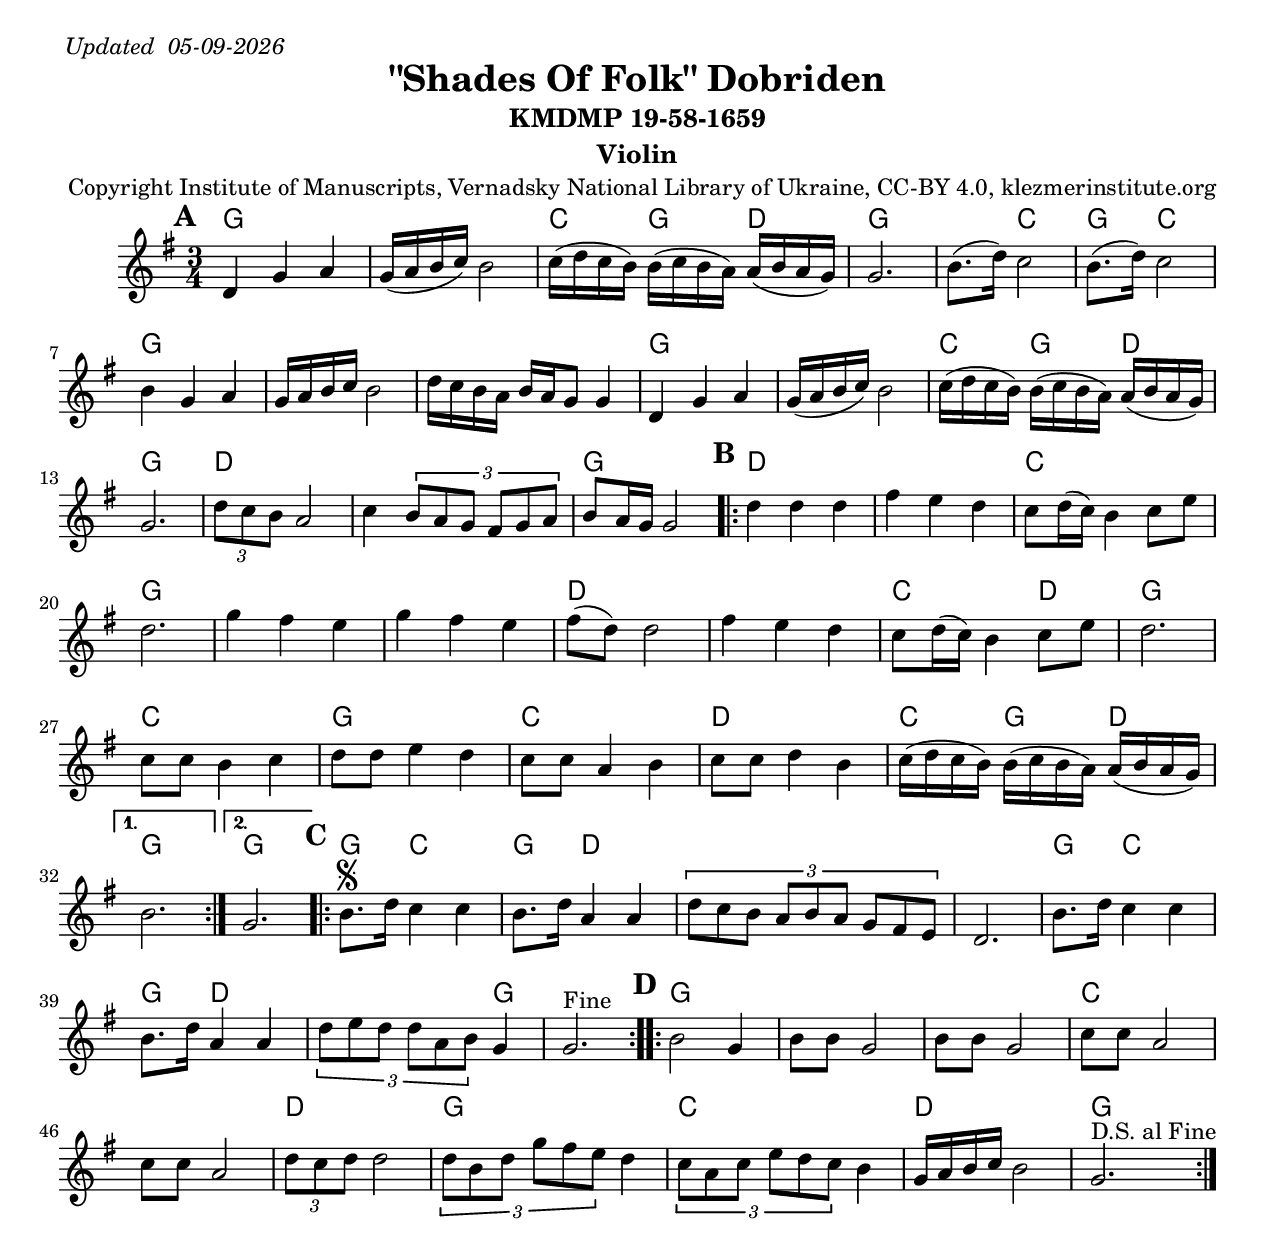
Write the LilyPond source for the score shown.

\version "2.18.0"
\include "english.ly"
%\pointAndClickOff
\paper{
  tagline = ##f
  print-all-headers = ##t
  #(set-paper-size "letter")
}

date = #(strftime "%d-%m-%Y" (localtime (current-time)))
\markup{ \italic{ " Updated " \date } }

%\markup{ Source filename: KMDMP 19-58-1659 - Shades Of Folk Dobriden - C.ly }

global = {
  \clef treble
  \key g \major
  \time 3/4
  \set Score.markFormatter = #format-mark-box-alphabet
}


%################################# Music Blocks ########################

sopmusicA = { 
\mark \default
d4 g a 
g16 (a b c') b2
 c'16 (d' c' b) b (c' b a) a (b a g)
 g2.
 b8. (d'16) c'2
 b8. (d'16) c'2
 b4 g a 
g16 a b c' b2
 d'16 c' b a b a g8 g4 
d4 g a 
g16 (a b c') b2 
c'16 (d' c' b) b (c' b a) a (b a g) 
g2.
\times 2/3 { d'8 c' b } a2 
c'4 \times 2/3 {b8 a g fs g a}
 b8 a16 g g2
}

sopmusicB = {
\mark \default
 d'4 d' d' 
fs' e' d' 
c'8 d'16 (c') b4 c'8 e' 
d'2.
 g'4 fs' e' 
g' fs' e' 
fs'8 (d') d'2
 fs'4 e' d' 
c'8 d'16 (c') b4 c'8 e' 
d'2.
c'8 c' b4 c'
d'8 d' e'4 d'
 c'8 c' a4 b 
c'8 c' d'4 b 
c'16 (d' c' b) b (c' b a) a (b a g)
}
sopmusicBA = {
 b2.
}
sopmusicBB = {
 g2.
}

sopmusicC = {
\mark \default
 b8. \segno d'16 c'4 c'4
 b8. d'16 a4 a4 
 \times 2/3 {d'8 c' b a b a g fs e}
 d2.
 b8. d'16 c'4 c' 
b8. d'16 a4 a 
\times 2/3 {d'8 e' d' d' a b} g4
 g2. ^"Fine" 
}

sopmusicD = {
\mark \default
 b2  g4
 b8 b g2
 b8 b g2
 c'8 c' a2
 c'8 c' a2
 \times 2/3 {d'8 c' d'} d'2
 \times 2/3 {d'8 b d' g' fs' e'} d'4
 \times 2/3 {c'8 a c' e' d' c'} b4
 g16 a b c' b2
 g2. ^"D.S. al Fine"
}


%#################################### Melody ########################
melody = \transpose c c' {
  \global

\sopmusicA 
\repeat volta 2 \sopmusicB \alternative {\sopmusicBA \sopmusicBB}
\repeat volta 2 \sopmusicC
\repeat volta 2 \sopmusicD 

}
%################################# Lyrics #####################





%################################# Chords #######################

harmonies = \transpose c c \chordmode { 
g2. s2. c4 g4 d4 g2.
s4 c2 g4 c2 g2. s2. s2. g2. s2.
c4 g4 d4 g2. d2. s2. g2.
d2. s2. c2. g2. s2. s2. d2. s2. c2 d4 g2.
c2. g2. c2. d2. c4 g4 d4 g2.
g2. g4 c2 g4 d2 s2. s2. g4 c2 g4 d2 s2 g4 s2.
g2. s2. s2. c2. s2. d2. g2. c2. d2. g2. 
}

\score {
  <<
    \new ChordNames {
      \set chordChanges = ##f
      #(set-paper-size "letter")
      #(set-paper-size "letter")
      \harmonies
    }
    \new Staff
    \melody
  >>


\header {
title="\"Shades Of Folk\" Dobriden"
    subtitle="KMDMP 19-58-1659"
	instrument="Violin"
	opus="Copyright Institute of Manuscripts, Vernadsky National Library of Ukraine, CC-BY 4.0, klezmerinstitute.org"
}

  \midi{\tempo 4 = 120}
  \layout{indent = 1.0\cm}
}
